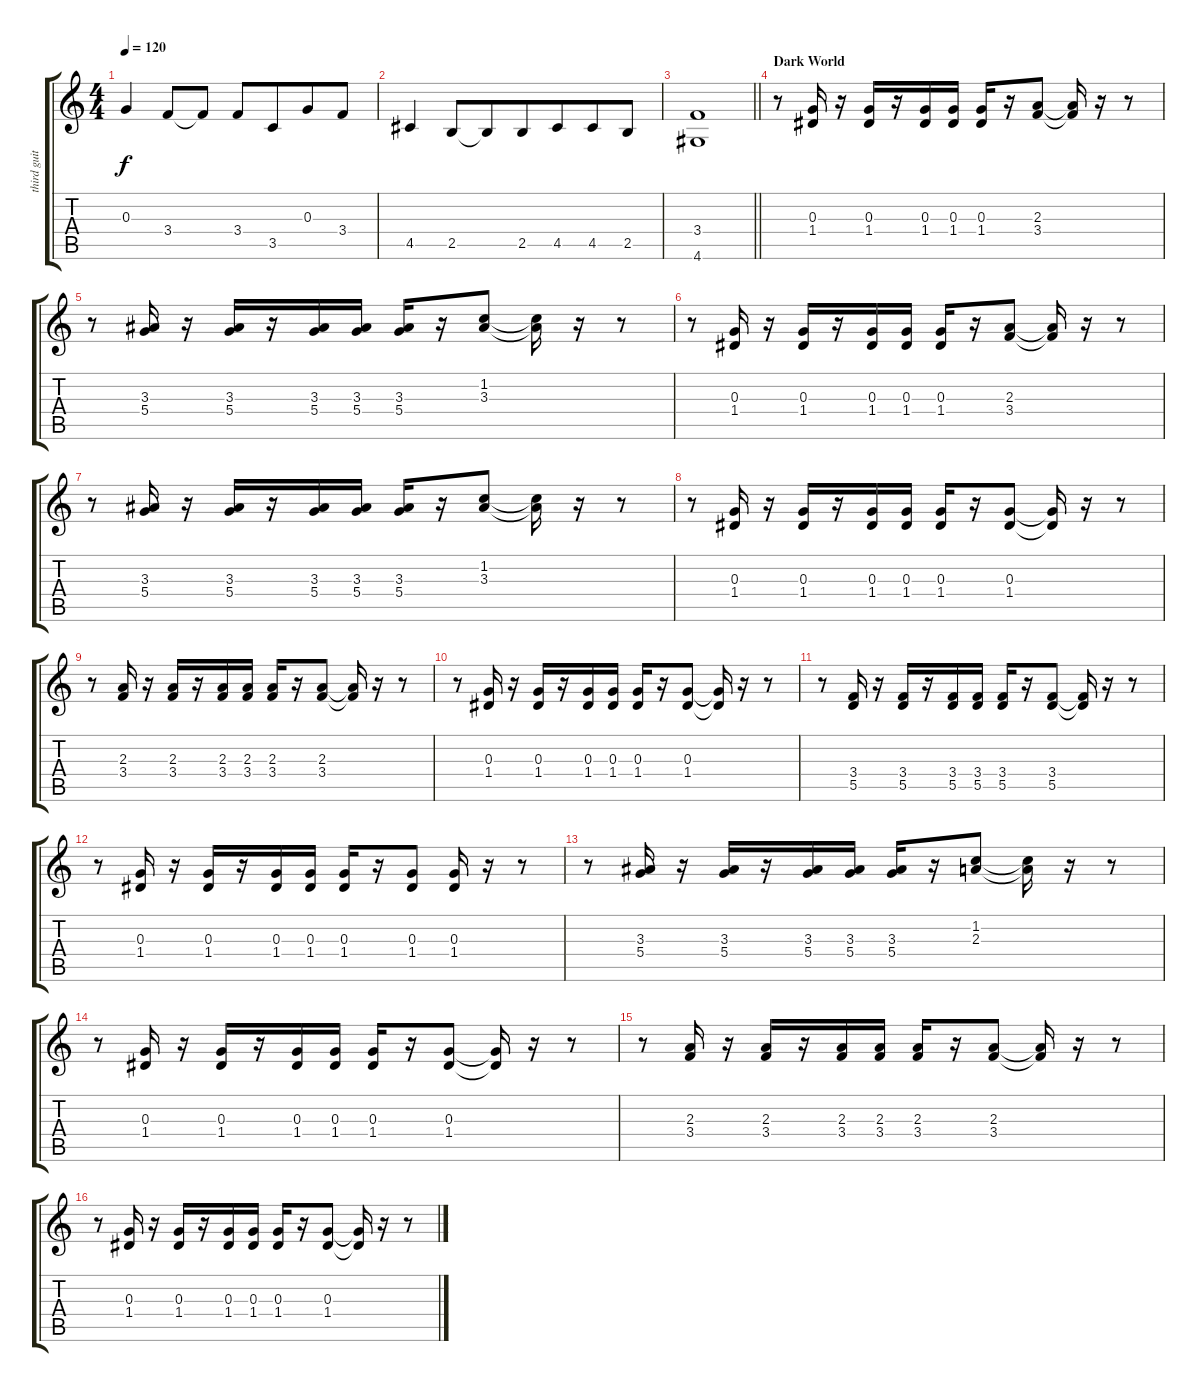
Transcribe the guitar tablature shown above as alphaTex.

\track ("third guitar" "third guit") {instrument acousticguitarsteel}
\staff {score tabs}
\tuning (E4 B3 G3 D3 A2 E2) {hide}
\ts (4 4)
\tempo 120
\clef g2
\ks c
0.3.4{dy f} 3.4.8 3.4{t}.8 3.4.8 3.5.8{beam merge} 0.3.8 3.4.8 |
4.5.4 2.5.8 2.5{t}.8{beam merge} 2.5.8 4.5.8{beam merge} 4.5.8 2.5.8 |
\barLineRight lightlight
(3.4 4.6).1 |
\section ("" "Dark World")
r.8 (0.3 1.4).16 r.16 (0.3 1.4).16 r.16 (0.3 1.4).16 (0.3 1.4).16 (0.3 1.4).16 r.16 (2.3 3.4).8 (2.3{t} 3.4{t}).16 r.16 r.8 |
r.8 (3.3 5.4).16 r.16 (3.3 5.4).16 r.16 (3.3 5.4).16 (3.3 5.4).16 (3.3 5.4).16 r.16 (1.2 3.3).8 (1.2{t} 3.3{t}).16 r.16 r.8 |
r.8 (0.3 1.4).16 r.16 (0.3 1.4).16 r.16 (0.3 1.4).16 (0.3 1.4).16 (0.3 1.4).16 r.16 (2.3 3.4).8 (2.3{t} 3.4{t}).16 r.16 r.8 |
r.8 (3.3 5.4).16 r.16 (3.3 5.4).16 r.16 (3.3 5.4).16 (3.3 5.4).16 (3.3 5.4).16 r.16 (1.2 3.3).8 (1.2{t} 3.3{t}).16 r.16 r.8 |
r.8 (0.3 1.4).16 r.16 (0.3 1.4).16 r.16 (0.3 1.4).16 (0.3 1.4).16 (0.3 1.4).16 r.16 (0.3 1.4).8 (0.3{t} 1.4{t}).16 r.16 r.8 |
r.8 (2.3 3.4).16 r.16 (2.3 3.4).16 r.16 (2.3 3.4).16 (2.3 3.4).16 (2.3 3.4).16 r.16 (2.3 3.4).8 (2.3{t} 3.4{t}).16 r.16 r.8 |
r.8 (0.3 1.4).16 r.16 (0.3 1.4).16 r.16 (0.3 1.4).16 (0.3 1.4).16 (0.3 1.4).16 r.16 (0.3 1.4).8 (0.3{t} 1.4{t}).16 r.16 r.8 |
r.8 (3.4 5.5).16 r.16 (3.4 5.5).16 r.16 (3.4 5.5).16 (3.4 5.5).16 (3.4 5.5).16 r.16 (3.4 5.5).8 (3.4{t} 5.5{t}).16 r.16 r.8 |
r.8 (0.3 1.4).16 r.16 (0.3 1.4).16 r.16 (0.3 1.4).16 (0.3 1.4).16 (0.3 1.4).16 r.16 (0.3 1.4).8 (0.3 1.4).16 r.16 r.8 |
r.8 (3.3 5.4).16 r.16 (3.3 5.4).16 r.16 (3.3 5.4).16 (3.3 5.4).16 (3.3 5.4).16 r.16 (1.2 2.3).8 (1.2{t} 2.3{t}).16 r.16 r.8 |
r.8 (0.3 1.4).16 r.16 (0.3 1.4).16 r.16 (0.3 1.4).16 (0.3 1.4).16 (0.3 1.4).16 r.16 (0.3 1.4).8 (0.3{t} 1.4{t}).16 r.16 r.8 |
r.8 (2.3 3.4).16 r.16 (2.3 3.4).16 r.16 (2.3 3.4).16 (2.3 3.4).16 (2.3 3.4).16 r.16 (2.3 3.4).8 (2.3{t} 3.4{t}).16 r.16 r.8 |
r.8 (0.3 1.4).16 r.16 (0.3 1.4).16 r.16 (0.3 1.4).16 (0.3 1.4).16 (0.3 1.4).16 r.16 (0.3 1.4).8 (0.3{t} 1.4{t}).16 r.16 r.8
